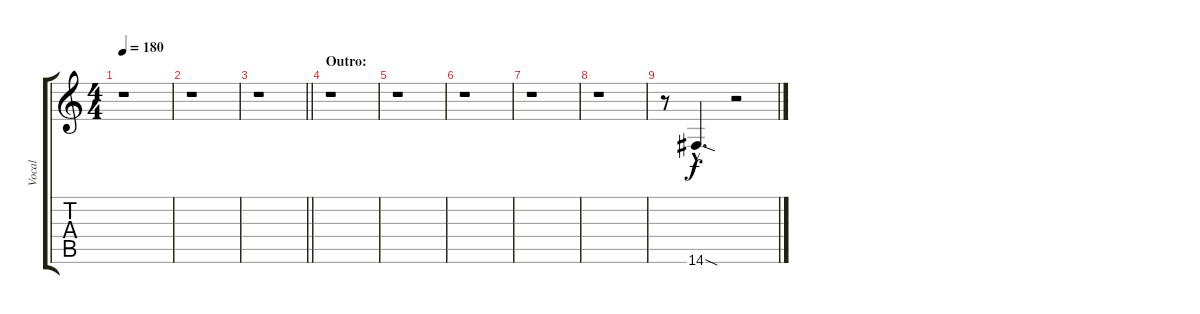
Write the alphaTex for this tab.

\track ("Vocal" "Vocal") {instrument oboe}
\staff {score tabs}
\tuning (E4 B3 G3 D3 A2 E2) {hide}
\ts (4 4)
\tempo 180
\clef g2
\ks c
r.1{dy f} |
r.1 |
\barLineRight lightlight
r.1 |
\section ("" "Outro:")
r.1 |
r.1 |
r.1 |
r.1 |
r.1 |
r.8 14.6{sod hac}.4{d} r.2
